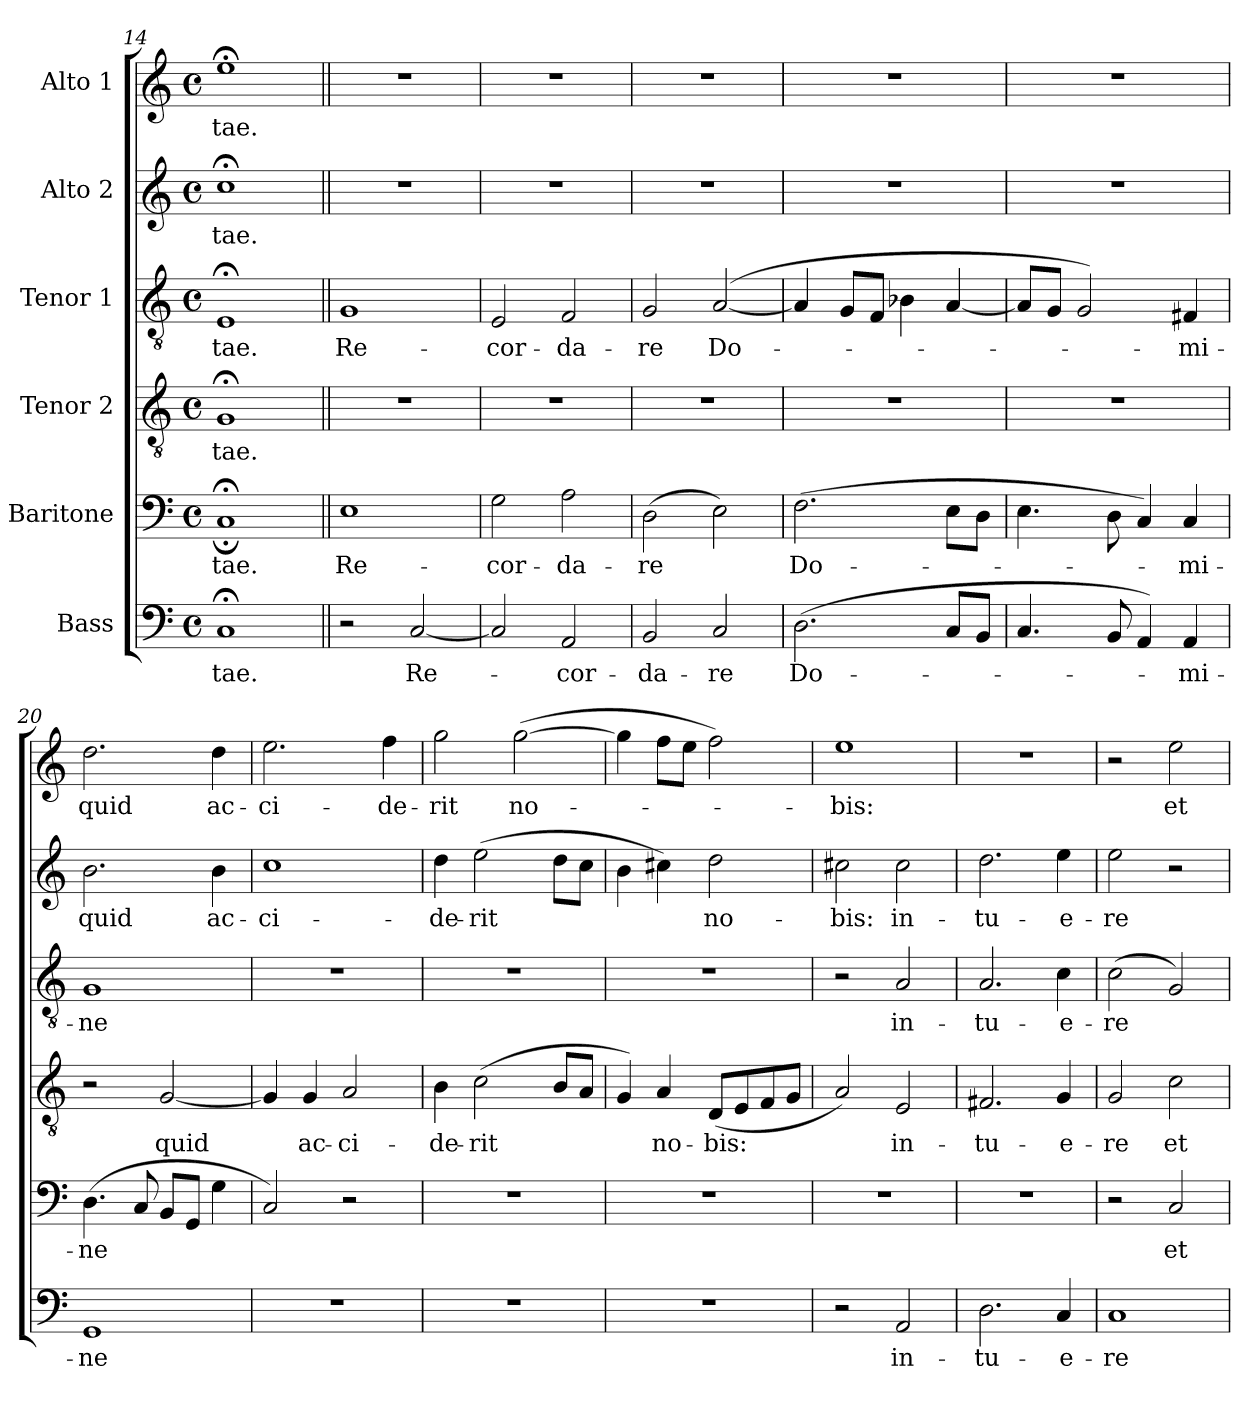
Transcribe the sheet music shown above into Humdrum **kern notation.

**kern	**text	**kern	**text	**kern	**text	**kern	**text	**kern	**text	**kern	**text
*part6	*part6	*part5	*part5	*part4	*part4	*part3	*part3	*part2	*part2	*part1	*part1
*staff6	*staff6	*staff5	*staff5	*staff4	*staff4	*staff3	*staff3	*staff2	*staff2	*staff1	*staff1
*I"Bass	*	*I"Baritone	*	*I"Tenor 2	*	*I"Tenor 1	*	*I"Alto 2	*	*I"Alto 1	*
*clefF4	*	*clefF4	*	*clefGv2	*	*clefGv2	*	*clefG2	*	*clefG2	*
*k[]	*	*k[]	*	*k[]	*	*k[]	*	*k[]	*	*k[]	*
*C:	*	*C:	*	*C:	*	*C:	*	*C:	*	*C:	*
*M4/4	*	*M4/4	*	*M4/4	*	*M4/4	*	*M4/4	*	*M4/4	*
*met(c)	*	*met(c)	*	*met(c)	*	*met(c)	*	*met(c)	*	*met(c)	*
=14	=14	=14	=14	=14	=14	=14	=14	=14	=14	=14	=14
1C;<	-tae.	1C;;<	-tae.	1G;<	-tae.	1E;<	-tae.	1cc;<	-tae.	1ee;<	-tae.
=15||	=15||	=15||	=15||	=15||	=15||	=15||	=15||	=15||	=15||	=15||	=15||
2r	.	1E	Re-	1r	.	1G	Re-	1r	.	1r	.
[2C/	Re-	.	.	.	.	.	.	.	.	.	.
=16	=16	=16	=16	=16	=16	=16	=16	=16	=16	=16	=16
2C/]	.	2G\	-cor-	1r	.	2E/	-cor-	1r	.	1r	.
2AA/	-cor-	2A\	-da-	.	.	2F/	-da-	.	.	.	.
=17	=17	=17	=17	=17	=17	=17	=17	=17	=17	=17	=17
2BB/	-da-	(2D\	-re	1r	.	2G/	-re	1r	.	1r	.
2C/	-re	2E\)	.	.	.	([2A/	Do-	.	.	.	.
=18	=18	=18	=18	=18	=18	=18	=18	=18	=18	=18	=18
(2.D\	Do-	(2.F\	Do-	1r	.	4A/]	.	1r	.	1r	.
.	.	.	.	.	.	8G/L	.	.	.	.	.
.	.	.	.	.	.	8F/J	.	.	.	.	.
.	.	.	.	.	.	4B-X\	.	.	.	.	.
8C/L	.	8E\L	.	.	.	[4A/	.	.	.	.	.
8BB/J	.	8D\J	.	.	.	.	.	.	.	.	.
!!LO:PB:g=z
=19	=19	=19	=19	=19	=19	=19	=19	=19	=19	=19	=19
4.C/	.	4.E\	.	1r	.	8A/L]	.	1r	.	1r	.
.	.	.	.	.	.	8G/J	.	.	.	.	.
.	.	.	.	.	.	2G/)	.	.	.	.	.
8BB/	.	8D\	.	.	.	.	.	.	.	.	.
4AA/)	.	4C/)	.	.	.	.	.	.	.	.	.
4AA/	-mi-	4C/	-mi-	.	.	4F#X/	-mi-	.	.	.	.
=20	=20	=20	=20	=20	=20	=20	=20	=20	=20	=20	=20
1GG	-ne	(4.D\	-ne	2r	.	1G	-ne	2.b\	quid	2.dd\	quid
.	.	8C/	.	.	.	.	.	.	.	.	.
.	.	8BB/L	.	[2G/	quid	.	.	.	.	.	.
.	.	8GG/J	.	.	.	.	.	.	.	.	.
.	.	4G\	.	.	.	.	.	4b\	ac-	4dd\	ac-
=21	=21	=21	=21	=21	=21	=21	=21	=21	=21	=21	=21
1r	.	2C/)	.	4G/]	.	1r	.	1cc	-ci-	2.ee\	-ci-
.	.	.	.	4G/	ac-	.	.	.	.	.	.
.	.	2r	.	2A/	-ci-	.	.	.	.	.	.
.	.	.	.	.	.	.	.	.	.	4ff\	-de-
=22	=22	=22	=22	=22	=22	=22	=22	=22	=22	=22	=22
1r	.	1r	.	4B\	-de-	1r	.	4dd\	-de-	2gg\	-rit
.	.	.	.	(2c\	-rit	.	.	(2ee\	-rit	.	.
.	.	.	.	.	.	.	.	.	.	([2gg\	no-
.	.	.	.	8B/L	.	.	.	8dd\L	.	.	.
.	.	.	.	8A/J	.	.	.	8cc\J	.	.	.
=23	=23	=23	=23	=23	=23	=23	=23	=23	=23	=23	=23
1r	.	1r	.	4G/)	.	1r	.	4b\	.	4gg\]	.
.	.	.	.	4A/	no-	.	.	4cc#X\)	.	8ff\L	.
.	.	.	.	.	.	.	.	.	.	8ee\J	.
.	.	.	.	(8D/L	-bis:	.	.	2dd\	no-	2ff\)	.
.	.	.	.	8E/	.	.	.	.	.	.	.
.	.	.	.	8F/	.	.	.	.	.	.	.
.	.	.	.	8G/J	.	.	.	.	.	.	.
=24	=24	=24	=24	=24	=24	=24	=24	=24	=24	=24	=24
2r	.	1r	.	2A/)	.	2r	.	2cc#X\	-bis:	1ee	-bis:
2AA/	in-	.	.	2E/	in-	2A/	in-	2cc#\	in-	.	.
!!LO:LB:g=z
=25	=25	=25	=25	=25	=25	=25	=25	=25	=25	=25	=25
2.D\	-tu-	1r	.	2.F#X/	-tu-	2.A/	-tu-	2.dd\	-tu-	1r	.
4C/	-e-	.	.	4G/	-e-	4c\	-e-	4ee\	-e-	.	.
=26	=26	=26	=26	=26	=26	=26	=26	=26	=26	=26	=26
1C	-re	2r	.	2G/	-re	(2c\	-re	2ee\	-re	2r	.
.	.	2C/	et	2c\	et	2G/)	.	2r	.	2ee\	et
=	=	=	=	=	=	=	=	=	=	=	=
*-	*-	*-	*-	*-	*-	*-	*-	*-	*-	*-	*-
